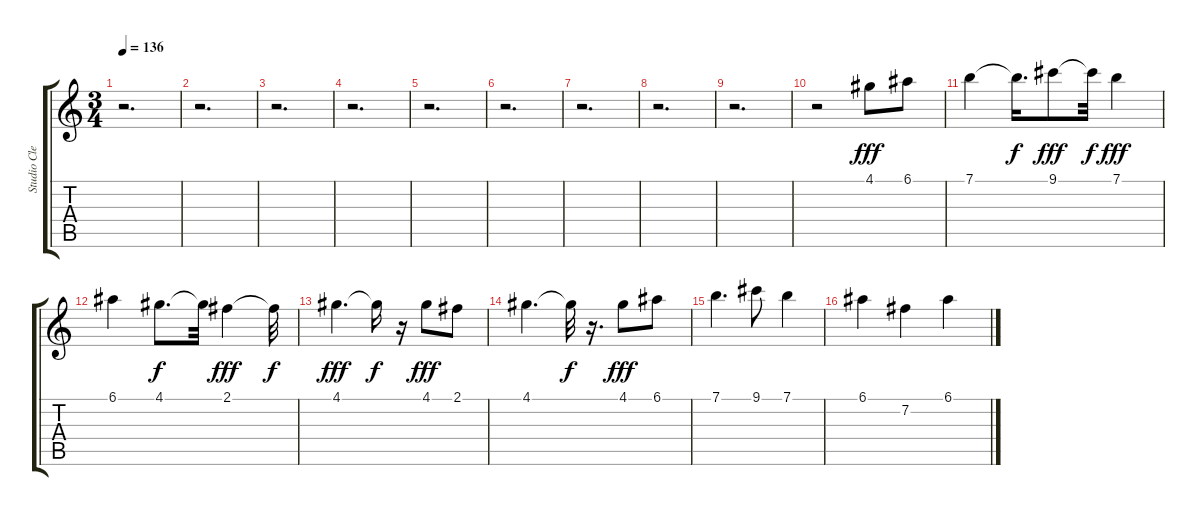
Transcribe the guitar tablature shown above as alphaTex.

\track ("Studio Clean (Overdub)" "Studio Cle") {instrument electricguitarjazz}
\staff {score tabs}
\tuning (E4 B3 G3 D3 A2 E2) {hide}
\ts (3 4)
\tempo 136
\clef g2
\ks c
r.2{d dy f} |
r.2{d} |
r.2{d} |
r.2{d} |
r.2{d} |
r.2{d} |
r.2{d} |
r.2{d} |
r.2{d} |
r.2 4.1.8{dy fff} 6.1.8 |
7.1.4 7.1{t}.16{d dy f} 9.1.8{dy fff} 9.1{t}.32{dy f} 7.1.4{dy fff} |
6.1.4 4.1.8{d dy f} 4.1{t}.32 2.1.4{dy fff} 2.1{t}.32{dy f} |
4.1.4{d dy fff} 4.1{t}.16{dy f} r.16 4.1.8{dy fff} 2.1.8 |
4.1.4{d} 4.1{t}.32{dy f} r.16{d} 4.1.8{dy fff} 6.1.8 |
7.1.4{d} 9.1.8 7.1.4 |
6.1.4 7.2.4 6.1.4
